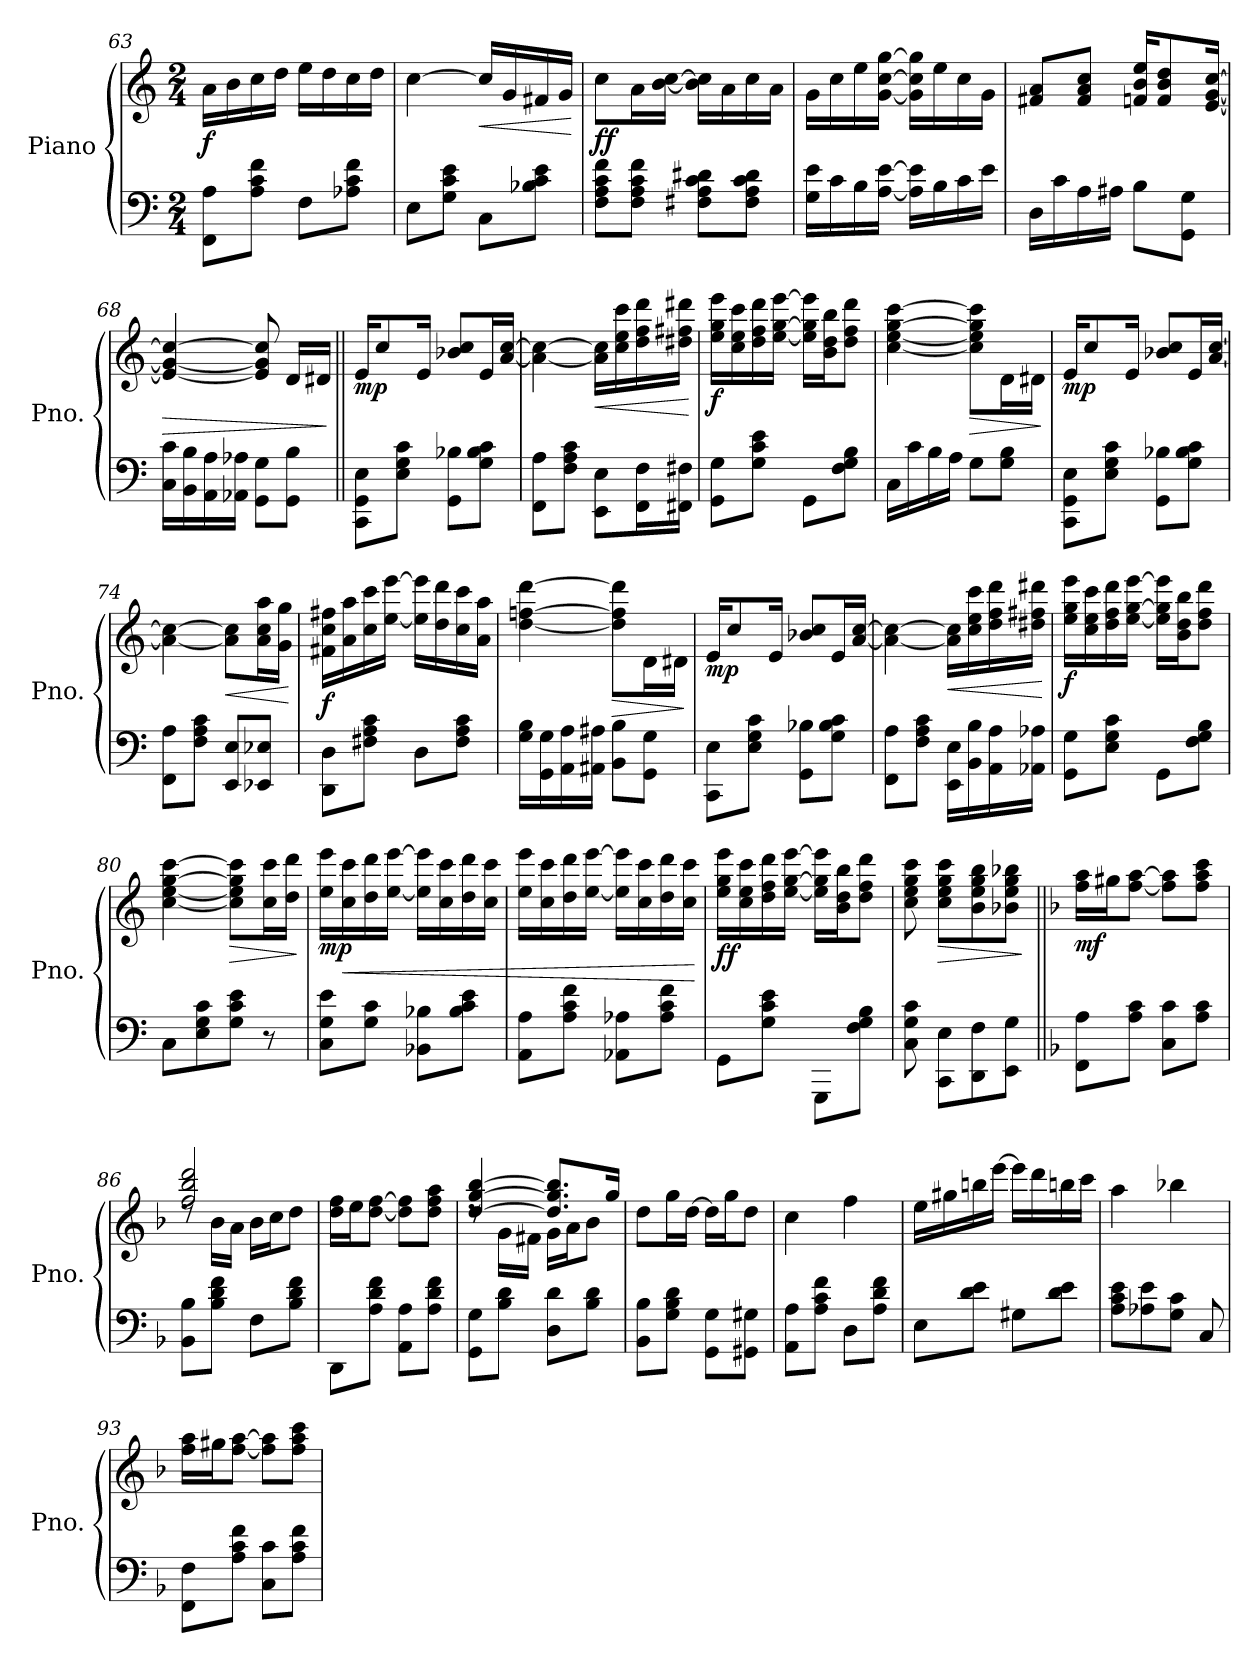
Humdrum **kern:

**kern	**kern	**dynam
*part1	*part1	*part1
*staff2	*staff1	*staff1/2
*I"Piano	*	*
*I'Pno.	*	*
*clefF4	*clefG2	*
*k[]	*k[]	*
*M2/4	*M2/4	*
=63	=63	=63
!	!	!LO:DY:b
8FF\ 8A\L	16a\LL	f
.	16b\	.
8A\ 8c\ 8f\J	16cc\	.
.	16dd\JJ	.
8F\L	16ee\LL	.
.	16dd\	.
8A-X\ 8c\ 8f\J	16cc\	.
.	16dd\JJ	.
=64	=64	=64
8E\L	[4cc\	.
8G\ 8c\ 8e\J	.	.
!	!	!LO:HP:b
8C\L	16cc/LL]	<
.	16g/	.
8B-X\ 8c\ 8e\J	16f#X/	.
.	16g/JJ	.
.	.	[
!!LO:LB:g=z
=65	=65	=65
!	!	!LO:DY:b
8F\ 8A\ 8c\ 8f\L	8cc\L	ff
8F\ 8A\ 8c\ 8f\J	16a\L	.
.	[16b\ [16cc\JJ	.
8F#X\ 8A\ 8c\ 8d#X\L	16b\] 16cc\]LL	.
.	16a\	.
8F#\ 8A\ 8c\ 8d#\J	16cc\	.
.	16a\JJ	.
=66	=66	=66
16G\ 16e\LL	16g\LL	.
16c\	16cc\	.
16B\	16ee\	.
[16A\ [16e\JJ	[16g\ [16cc\ [16gg\JJ	.
16A\] 16e\]LL	16g\] 16cc\] 16gg\]LL	.
16B\	16ee\	.
16c\	16cc\	.
16e\JJ	16g\JJ	.
=67	=67	=67
16D\LL	8f#X/ 8a/L	.
16c\	.	.
16A\	8f#/ 8a/ 8cc/J	.
16A#X\JJ	.	.
8B\L	16fn/ 16b/ 16ee/KL	.
.	8f/ 8b/ 8dd/	.
8GG\ 8G\J	.	.
.	[16e/ [16g/ [16cc/Jk	.
=68	=68	=68
!	!	!LO:HP:b
16C\ 16c\LL	4e/_ 4g/_ 4cc/_	>
16BB\ 16B\	.	.
16AA\ 16A\	.	.
16AA-X\ 16A-X\JJ	.	.
8GG\ 8G\L	8e/] 8g/] 8cc/]	.
8GG\ 8B\J	16d/LL	.
.	16d#X/JJ	.
.	.	]
!!LO:PB:g=z
=69||	=69||	=69||
!	!	!LO:DY:b
8CC\ 8GG\ 8E\L	16e/KL	mp
.	8cc/	.
8E\ 8G\ 8c\J	.	.
.	16e/Jk	.
8GG\ 8B-X\L	8b-X/ 8cc/L	.
8G\ 8B-\ 8c\J	16e/L	.
.	[16a/ [16cc/JJ	.
=70	=70	=70
8FF\ 8A\L	4a\_ 4cc\_	.
8F\ 8A\ 8c\J	.	.
!	!	!LO:HP:b
8EE\ 8E\L	16a\] 16cc\]LL	<
.	16cc\ 16ee\ 16ccc\	.
16FF\ 16F\L	16dd\ 16ff\ 16ddd\	.
16FF#X\ 16F#X\JJ	16dd#X\ 16ff#X\ 16ddd#X\JJ	.
.	.	[
=71	=71	=71
!	!	!LO:DY:b
8GG\ 8G\L	16ee\ 16gg\ 16eee\LL	f
.	16cc\ 16ee\ 16ccc\	.
8G\ 8c\ 8e\J	16dd\ 16ff\ 16ddd\	.
.	[16ee\ [16gg\ [16eee\JJ	.
8GG\L	16ee\] 16gg\] 16eee\]LL	.
.	16b\ 16dd\ 16bb\J	.
8F\ 8G\ 8B\J	8dd\ 8ff\ 8ddd\J	.
=72	=72	=72
16C\LL	[4cc\ [4ee\ [4gg\ [4ccc\	.
16c\	.	.
16B\	.	.
16A\JJ	.	.
!	!	!LO:HP:b
8G\L	8cc\] 8ee\] 8gg\] 8ccc\]L	>
8G\ 8B\J	16d\L	.
.	16d#X\JJ	.
.	.	]
!!LO:LB:g=z
=73	=73	=73
!	!	!LO:DY:b
8CC\ 8GG\ 8E\L	16e/KL	mp
.	8cc/	.
8E\ 8G\ 8c\J	.	.
.	16e/Jk	.
8GG\ 8B-X\L	8b-X/ 8cc/L	.
8G\ 8B-\ 8c\J	16e/L	.
.	[16a/ [16cc/JJ	.
=74	=74	=74
8FF\ 8A\L	4a\_ 4cc\_	.
8F\ 8A\ 8c\J	.	.
!	!	!LO:HP:b
8EE/ 8E/L	8a\] 8cc\]L	<
8EE-X/ 8E-X/J	16a\ 16cc\ 16aa\L	.
.	16g\ 16gg\JJ	.
.	.	[
=75	=75	=75
!	!	!LO:DY:b
8DD\ 8D\L	16f#X\ 16cc\ 16ff#X\LL	f
.	16a\ 16aa\	.
8F#X\ 8A\ 8c\J	16cc\ 16ccc\	.
.	[16ee\ [16eee\JJ	.
8D\L	16ee\] 16eee\]LL	.
.	16dd\ 16ddd\	.
8F#\ 8A\ 8c\J	16cc\ 16ccc\	.
.	16a\ 16aa\JJ	.
=76	=76	=76
16G\ 16B\LL	[4dd\ [4ffn\ [4ddd\	.
16GG\ 16G\	.	.
16AA\ 16A\	.	.
16AA#X\ 16A#X\JJ	.	.
!	!	!LO:HP:b
8BB\ 8B\L	8dd\] 8ff\] 8ddd\]L	>
8GG\ 8G\J	16d\L	.
.	16d#X\JJ	.
.	.	]
!!LO:LB:g=z
=77	=77	=77
!	!	!LO:DY:b
8CC\ 8E\L	16e/KL	mp
.	8cc/	.
8E\ 8G\ 8c\J	.	.
.	16e/Jk	.
8GG\ 8B-X\L	8b-X/ 8cc/L	.
8G\ 8B-\ 8c\J	16e/L	.
.	[16a/ [16cc/JJ	.
=78	=78	=78
8FF\ 8A\L	4a\_ 4cc\_	.
8F\ 8A\ 8c\J	.	.
!	!	!LO:HP:b
16EE\ 16E\LL	16a\] 16cc\]LL	<
16BB\ 16B\	16cc\ 16ee\ 16ccc\	.
16AA\ 16A\	16dd\ 16ff\ 16ddd\	.
16AA-X\ 16A-X\JJ	16dd#X\ 16ff#X\ 16ddd#X\JJ	.
.	.	[
=79	=79	=79
!	!	!LO:DY:b
8GG\ 8G\L	16ee\ 16gg\ 16eee\LL	f
.	16cc\ 16ee\ 16ccc\	.
8E\ 8G\ 8c\J	16dd\ 16ff\ 16ddd\	.
.	[16ee\ [16gg\ [16eee\JJ	.
8GG\L	16ee\] 16gg\] 16eee\]LL	.
.	16b\ 16dd\ 16bb\J	.
8F\ 8G\ 8B\J	8dd\ 8ff\ 8ddd\J	.
=80	=80	=80
8C\L	[4cc\ [4ee\ [4gg\ [4ccc\	.
8E\ 8G\ 8c\	.	.
!	!	!LO:HP:b
8G\ 8c\ 8e\J	8cc\] 8ee\] 8gg\] 8ccc\]L	>
8r	16cc\ 16ccc\L	.
.	16dd\ 16ddd\JJ	.
.	.	]
!!LO:LB:g=z
=81	=81	=81
!	!	!LO:DY:b
8C\ 8G\ 8e\L	16ee\ 16eee\LL	mp
!	!	!LO:HP:b
.	16cc\ 16ccc\	<
8G\ 8c\J	16dd\ 16ddd\	.
.	[16ee\ [16eee\JJ	.
8BB-X\ 8B-X\L	16ee\] 16eee\]LL	.
.	16cc\ 16ccc\	.
8B-\ 8c\ 8e\J	16dd\ 16ddd\	.
.	16cc\ 16ccc\JJ	.
=82	=82	=82
8AA\ 8A\L	16ee\ 16eee\LL	.
.	16cc\ 16ccc\	.
8A\ 8c\ 8f\J	16dd\ 16ddd\	.
.	[16ee\ [16eee\JJ	.
8AA-X\ 8A-X\L	16ee\] 16eee\]LL	.
.	16cc\ 16ccc\	.
8A-\ 8c\ 8f\J	16dd\ 16ddd\	.
.	16cc\ 16ccc\JJ	.
.	.	[
=83	=83	=83
!	!	!LO:DY:b
8GG\L	16ee\ 16gg\ 16eee\LL	ff
.	16cc\ 16ee\ 16ccc\	.
8G\ 8c\ 8e\J	16dd\ 16ff\ 16ddd\	.
.	[16ee\ [16gg\ [16eee\JJ	.
8GGG\L	16ee\] 16gg\] 16eee\]LL	.
.	16b\ 16dd\ 16bb\J	.
8F\ 8G\ 8B\J	8dd\ 8ff\ 8ddd\J	.
=84	=84	=84
8C\ 8G\ 8c\	8cc\ 8ee\ 8gg\ 8ccc\	.
!	!	!LO:HP:b
8CC\ 8E\L	8cc\ 8ee\ 8gg\ 8ccc\L	>
8DD\ 8F\	8b\ 8ee\ 8gg\ 8bb\	.
8EE\ 8G\J	8b-X\ 8ee\ 8gg\ 8bb-X\J	.
.	.	]
!!LO:LB:g=z
=85||	=85||	=85||
*k[b-]	*k[b-]	*
!	!	!LO:DY:b
8FF\ 8A\L	16ff\ 16aa\LL	mf
.	16gg#X\J	.
8A\ 8c\J	[8ff\ [8aa\J	.
8C\ 8c\L	8ff\] 8aa\]L	.
8A\ 8c\J	8ff\ 8aa\ 8ccc\J	.
=86	=86	=86
*	*^	*
8BB-\ 8B-\L	2ff/ 2bb-/ 2ddd/	8rdd	.
8B-\ 8d\ 8f\J	.	16b-\LL	.
.	.	16a\JJ	.
8F\L	.	16b-\LL	.
.	.	16cc\J	.
8B-\ 8d\ 8f\J	.	8dd\J	.
*	*v	*v	*
=87	=87	=87
8DD\L	16dd\ 16ff\LL	.
.	16ee\J	.
8A\ 8d\ 8f\J	[8dd\ [8ff\J	.
8AA\ 8A\L	8dd\] 8ff\]L	.
8A\ 8d\ 8f\J	8dd\ 8ff\ 8aa\J	.
=88	=88	=88
*	*^	*
8GG\ 8G\L	[4dd/ [4gg/ [4bb-/	8rdd	.
8B-\ 8d\J	.	16g\LL	.
.	.	16f#X\JJ	.
8D\ 8d\L	8.dd/] 8.gg/] 8.bb-/]L	16g\LL	.
.	.	16a\J	.
8B-\ 8d\J	.	8b-\J	.
.	16gg/Jk	.	.
*	*v	*v	*
!!LO:LB:g=z
=89	=89	=89
8BB-\ 8B-\L	8dd\L	.
8G\ 8B-\ 8d\J	16gg\L	.
.	[16dd\JJ	.
8GG\ 8G\L	16dd\LL]	.
.	16gg\J	.
8GG#X\ 8G#X\J	8dd\J	.
=90	=90	=90
8AA\ 8A\L	4cc\	.
8A\ 8c\ 8f\J	.	.
8D\L	4ff\	.
8A\ 8d\ 8f\J	.	.
=91	=91	=91
8E\L	16ee\LL	.
.	16gg#X\	.
8d\ 8e\J	16bbn\	.
.	[16eee\JJ	.
8G#X\L	16eee\LL]	.
.	16ddd\	.
8d\ 8e\J	16bbn\	.
.	16ccc\JJ	.
=92	=92	=92
8A\ 8c\ 8e\L	4aa\	.
8A-X\ 8e\	.	.
8G\ 8c\J	4bb-X\	.
8C/	.	.
!!LO:PB:g=z
=93	=93	=93
8FF\ 8F\L	16ff\ 16aa\LL	.
.	16gg#X\J	.
8A\ 8c\ 8f\J	[8ff\ [8aa\J	.
8C\ 8c\L	8ff\] 8aa\]L	.
8A\ 8c\ 8f\J	8ff\ 8aa\ 8ccc\J	.
=	=	=
*-	*-	*-
